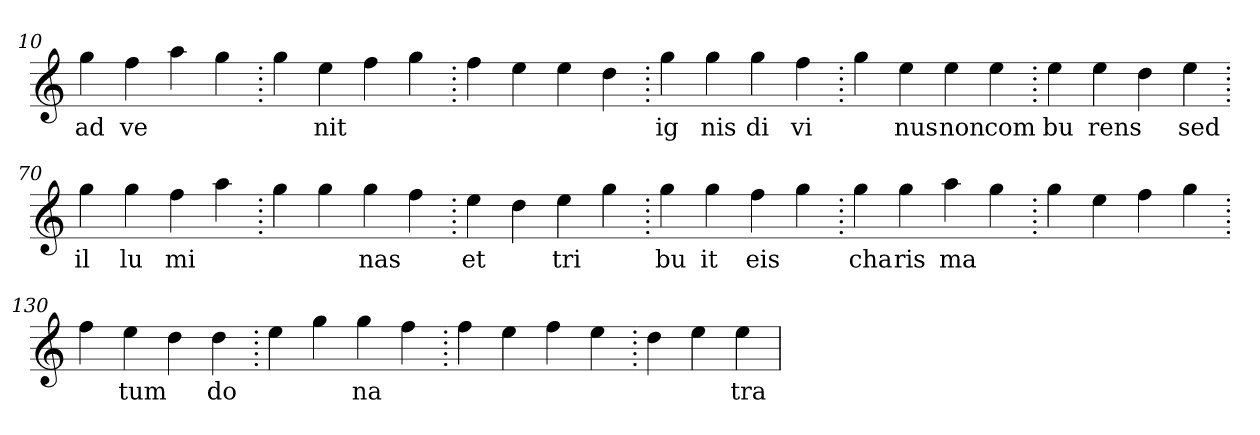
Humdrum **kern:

**kern	**text
*part1	*part1
*staff1	*staff1
*clefG2	*
=10.	=10.
4gg	ad
4ff	ve
4aa	.
4gg	.
=20.	=20.
4gg	.
4ee	nit
4ff	.
4gg	.
=30.	=30.
4ff	.
4ee	.
4ee	.
4dd	.
=40.	=40.
4gg	ig
4gg	nis
4gg	di
4ff	vi
=50.	=50.
4gg	.
4ee	nus
4ee	non
4ee	com
=60.	=60.
4ee	bu
4ee	rens
4dd	.
4ee	sed
=70.	=70.
4gg	il
4gg	lu
4ff	mi
4aa	.
=80.	=80.
4gg	.
4gg	.
4gg	nas
4ff	.
=90.	=90.
4ee	et
4dd	.
4ee	tri
4gg	.
=100.	=100.
4gg	bu
4gg	it
4ff	eis
4gg	.
=110.	=110.
4gg	cha
4gg	ris
4aa	ma
4gg	.
=120.	=120.
4gg	.
4ee	.
4ff	.
4gg	.
=130.	=130.
4ff	.
4ee	tum
4dd	.
4dd	do
=140.	=140.
4ee	.
4gg	.
4gg	na
4ff	.
=150.	=150.
4ff	.
4ee	.
4ff	.
4ee	.
=160.	=160.
4dd	.
4ee	.
4ee	tra
=	=
*-	*-
